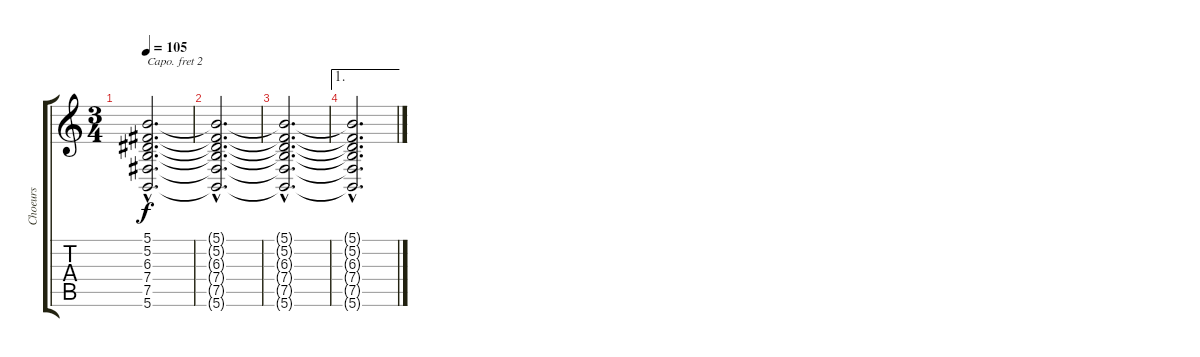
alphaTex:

\track ("Choeurs" "Choeurs") {instrument choiraahs}
\staff {score tabs}
\capo 2
\tuning (E4 B3 G3 D3 A2 E2) {hide}
\ts (3 4)
\tempo 105
\clef g2
\ks c
(5.1{hac t} 5.2{hac t} 6.3{hac t} 7.4{hac t} 7.5{hac t} 5.6{hac t}).2{d dy f} |
(5.1{hac t} 5.2{hac t} 6.3{hac t} 7.4{hac t} 7.5{hac t} 5.6{hac t}).2{d} |
(5.1{hac t} 5.2{hac t} 6.3{hac t} 7.4{hac t} 7.5{hac t} 5.6{hac t}).2{d} |
\ae 1
(5.1{hac t} 5.2{hac t} 6.3{hac t} 7.4{hac t} 7.5{hac t} 5.6{hac t}).2{d}
